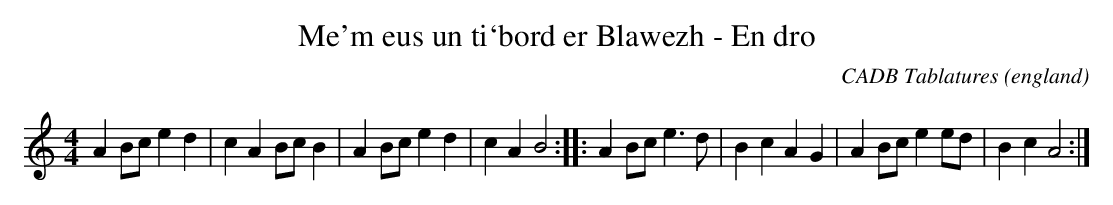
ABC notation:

X:1
T:Me'm eus un ti`bord er Blawezh - En dro
O:england
C:CADB Tablatures
M:4/4
L:1/4
K:C
A B/c/ ed|cA B/c/ B|A B/c/ ed|cAB2:|\
|:A B/c/ e>d|Bc AG|A B/c/ e e/d/|Bc A2:|
